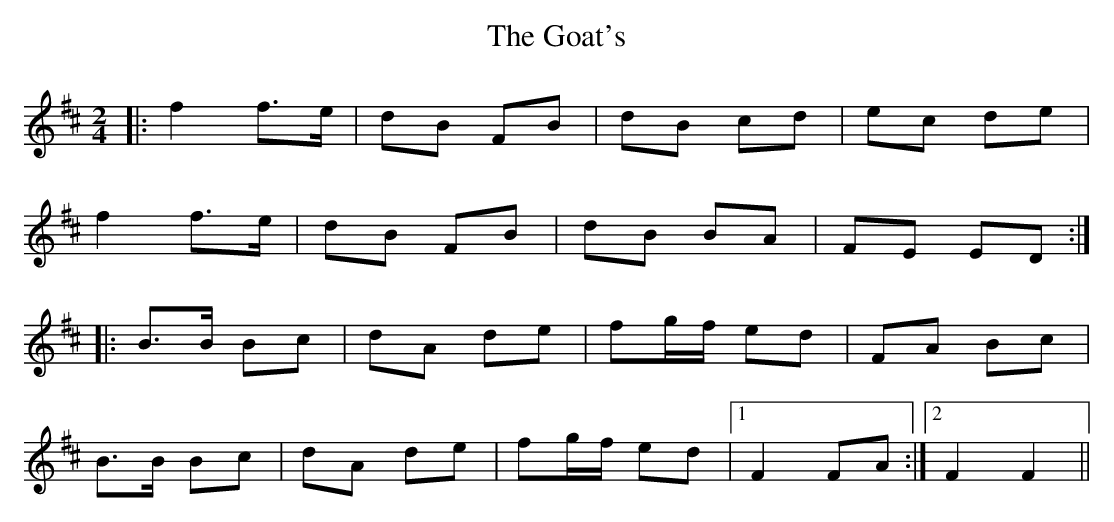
X:1
T: The Goat's
M: 2/4
L: 1/8
K: Bmin
|:f2 f>e|dB FB|dB cd|ec de|
f2 f>e|dB FB|dB BA|FE ED:|
|:B>B Bc|dA de|fg/f/ ed|FA Bc|
B>B Bc|dA de|fg/f/ ed|1 F2 FA:|2 F2 F2||
